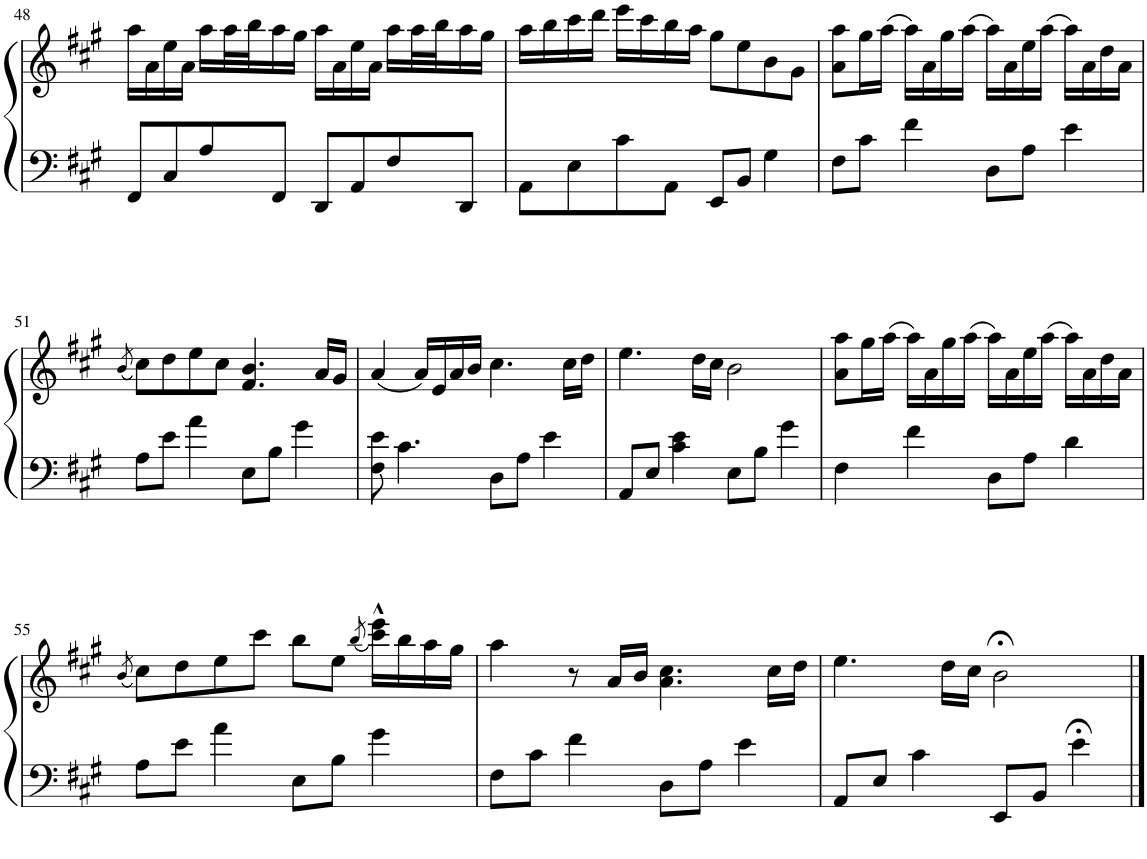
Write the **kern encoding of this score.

**kern	**kern
*part1	*part1
*staff2	*staff1
*I"Piano	*
*I'Pno.	*
!!LO:PB:g=z
*clefF4	*clefG2
*k[f#c#g#]	*k[f#c#g#]
*M4/4	*M4/4
=48	=48
8FF#/L	16aa\LL
.	16a\
8C#/	16ee\
.	16a\JJ
8A/	16aa\LL
.	32aa\L
.	32bb\J
8FF#/J	16aa\
.	16gg#\JJ
8DD/L	16aa\LL
.	16a\
8AA/	16ee\
.	16a\JJ
8F#/	16aa\LL
.	32aa\L
.	32bb\J
8DD/J	16aa\
.	16gg#\JJ
=49	=49
8AA\L	16aa\LL
.	16bb\
8E\	16ccc#\
.	16ddd\JJ
8c#\	16eee\LL
.	16ccc#\
8AA\J	16bb\
.	16aa\JJ
8EE/L	8gg#\L
8BB/J	8ee\
4G#\	8b\
.	8g#\J
=50	=50
8F#\L	8a\ 8aa\L
8c#\J	16gg#\L
.	(16aa\JJ
4f#\	16aa\LL)
.	16a\
.	16gg#\
.	(16aa\JJ
8D\L	16aa\LL)
.	16a\
8A\J	16ee\
.	(16aa\JJ
4e\	16aa\LL)
.	16a\
.	16dd\
.	16a\JJ
!!LO:LB:g=z
=51	=51
.	(8qb/
8A\L	8cc#\L)
8e\J	8dd\
4a\	8ee\
.	8cc#\J
8E\L	4.f#/ 4.b/
8B\J	.
4g#\	.
.	16a/LL
.	16g#/JJ
=52	=52
8F#\ 8e\	(4a/
4.c#\	.
.	16a/LL)
.	16e/
.	16a/
.	16b/JJ
8D\L	4.cc#\
8A\J	.
4e\	.
.	16cc#\LL
.	16dd\JJ
=53	=53
8AA/L	4.ee\
8E/J	.
4c#\ 4e\	.
.	16dd\LL
.	16cc#\JJ
8E\L	2b\
8B\J	.
4g#\	.
=54	=54
4F#\	8a\ 8aa\L
.	16gg#\L
.	(16aa\JJ
4f#\	16aa\LL)
.	16a\
.	16gg#\
.	(16aa\JJ
8D\L	16aa\LL)
.	16a\
8A\J	16ee\
.	(16aa\JJ
4d\	16aa\LL)
.	16a\
.	16dd\
.	16a\JJ
!!LO:LB:g=z
=55	=55
.	(8qb/
8A\L	8cc#\L)
8e\J	8dd\
4a\	8ee\
.	8ccc#\J
8E\L	8bb\L
8B\J	8ee\J
.	(8qbb/
4g#\	16ccc#\^^ 16eee\^^LL)
.	16bb\
.	16aa\
.	16gg#\JJ
=56	=56
8F#\L	4aa\
8c#\J	.
4f#\	8r
.	16a/LL
.	16b/JJ
8D\L	4.a\ 4.cc#\
8A\J	.
4e\	.
.	16cc#\LL
.	16dd\JJ
=57	=57
8AA/L	4.ee\
8E/J	.
4c#\	.
.	16dd\LL
.	16cc#\JJ
8EE/L	2b;<\
8BB/J	.
4e;<\	.
==	==
*-	*-
